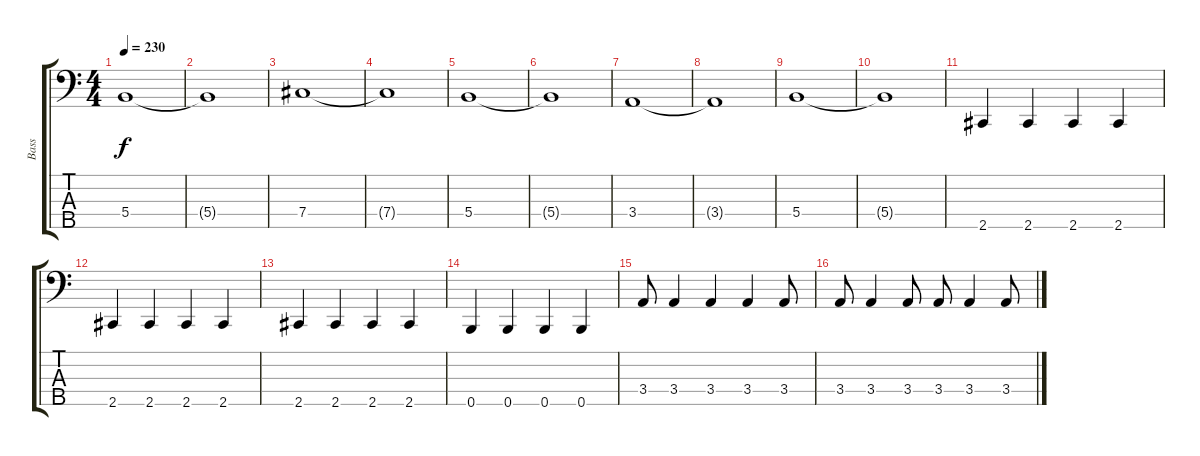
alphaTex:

\track ("Bass" "Bass") {instrument electricbasspick}
\staff {score tabs}
\tuning (Ab2 E2 B1 Gb1 B0) {hide}
\ts (4 4)
\tempo 230
\clef f4
\ks c
5.4.1{dy f} |
5.4{t}.1 |
7.4.1 |
7.4{t}.1 |
5.4.1 |
5.4{t}.1 |
3.4.1 |
3.4{t}.1 |
5.4.1 |
5.4{t}.1 |
2.5.4 2.5.4 2.5.4 2.5.4 |
2.5.4 2.5.4 2.5.4 2.5.4 |
2.5.4 2.5.4 2.5.4 2.5.4 |
0.5.4 0.5.4 0.5.4 0.5.4 |
3.4.8 3.4.4 3.4.4 3.4.4 3.4.8 |
3.4.8 3.4.4 3.4.8 3.4.8 3.4.4 3.4.8
